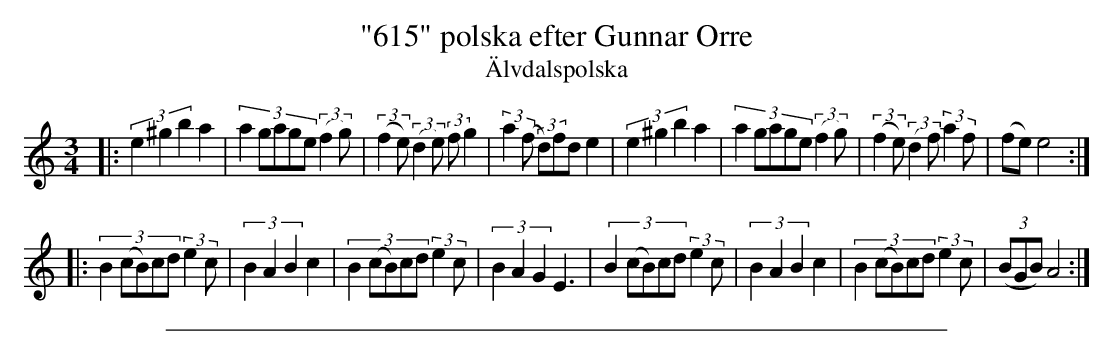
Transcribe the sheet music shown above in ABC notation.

X:1
T: "615" polska efter Gunnar Orre
T: \"Alvdalspolska
M:3/4
L:1/8
K:Am
|:(3e2 ^g2 b2 a2 | (3:2:5a2gage ((3:2:2f2g) \
| ((3:2:2f2e) ((3:2:2d2e) (3:2:2fg2 | (3:2:2a2(f (3:2:2d)fd e2 \
| (3e2 ^g2 b2 a2 | (3:2:5a2gage ((3:2:2f2g) \
| ((3:2:2f2e) ((3:2:2d2f) (3:2:2a2f | (fe) e4 :|
|:(3:2:5B2(cB)cd (3:2:2e2c | (3B2 A2B2 c2 \
| (3:2:5B2(cB)cd (3:2:2e2c | (3B2 A2 G2 E3 \
| (3:2:5B2(cB)cd (3:2:2e2c | (3B2 A2B2 c2 \
| (3:2:5B2(cB)cd (3:2:2e2c | ((3BGB) A4 :|
